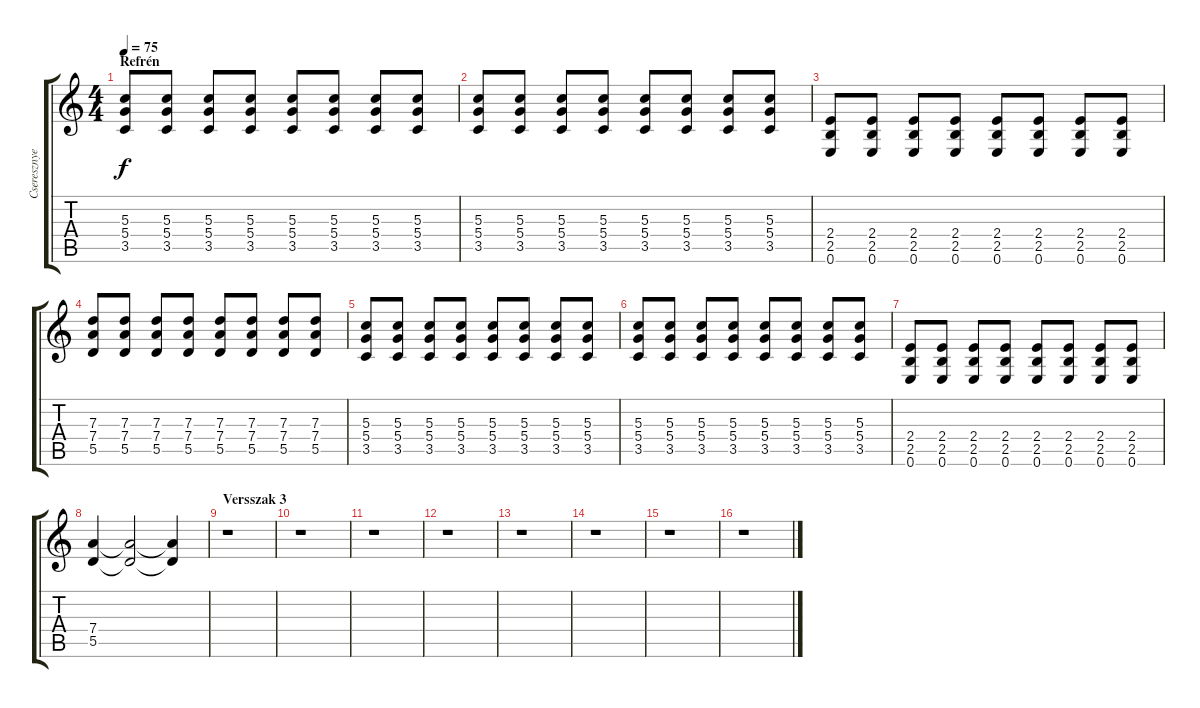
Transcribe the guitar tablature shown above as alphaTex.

\track ("Cseresznye I" "Cseresznye") {instrument distortionguitar}
\staff {score tabs}
\tuning (E4 B3 G3 D3 A2 E2) {hide}
\ts (4 4)
\section ("" "Refrén")
\tempo 75
\clef g2
\ks c
(5.3 5.4 3.5).8{dy f volume 12} (5.3 5.4 3.5).8 (5.3 5.4 3.5).8 (5.3 5.4 3.5).8 (5.3 5.4 3.5).8 (5.3 5.4 3.5).8 (5.3 5.4 3.5).8 (5.3 5.4 3.5).8 |
(5.3 5.4 3.5).8 (5.3 5.4 3.5).8 (5.3 5.4 3.5).8 (5.3 5.4 3.5).8 (5.3 5.4 3.5).8 (5.3 5.4 3.5).8 (5.3 5.4 3.5).8 (5.3 5.4 3.5).8 |
(2.4 2.5 0.6).8 (2.4 2.5 0.6).8 (2.4 2.5 0.6).8 (2.4 2.5 0.6).8 (2.4 2.5 0.6).8 (2.4 2.5 0.6).8 (2.4 2.5 0.6).8 (2.4 2.5 0.6).8 |
(7.3 7.4 5.5).8 (7.3 7.4 5.5).8 (7.3 7.4 5.5).8 (7.3 7.4 5.5).8 (7.3 7.4 5.5).8 (7.3 7.4 5.5).8 (7.3 7.4 5.5).8 (7.3 7.4 5.5).8 |
(5.3 5.4 3.5).8 (5.3 5.4 3.5).8 (5.3 5.4 3.5).8 (5.3 5.4 3.5).8 (5.3 5.4 3.5).8 (5.3 5.4 3.5).8 (5.3 5.4 3.5).8 (5.3 5.4 3.5).8 |
(5.3 5.4 3.5).8 (5.3 5.4 3.5).8 (5.3 5.4 3.5).8 (5.3 5.4 3.5).8 (5.3 5.4 3.5).8 (5.3 5.4 3.5).8 (5.3 5.4 3.5).8 (5.3 5.4 3.5).8 |
(2.4 2.5 0.6).8 (2.4 2.5 0.6).8 (2.4 2.5 0.6).8 (2.4 2.5 0.6).8 (2.4 2.5 0.6).8 (2.4 2.5 0.6).8 (2.4 2.5 0.6).8 (2.4 2.5 0.6).8 |
(7.4 5.5).4 (7.4{t} 5.5{t}).2 (7.4{t} 5.5{t}).4{volume 14} |
\section ("" "Versszak 3")
r.1 |
r.1 |
r.1 |
r.1 |
r.1 |
r.1 |
r.1 |
r.1
